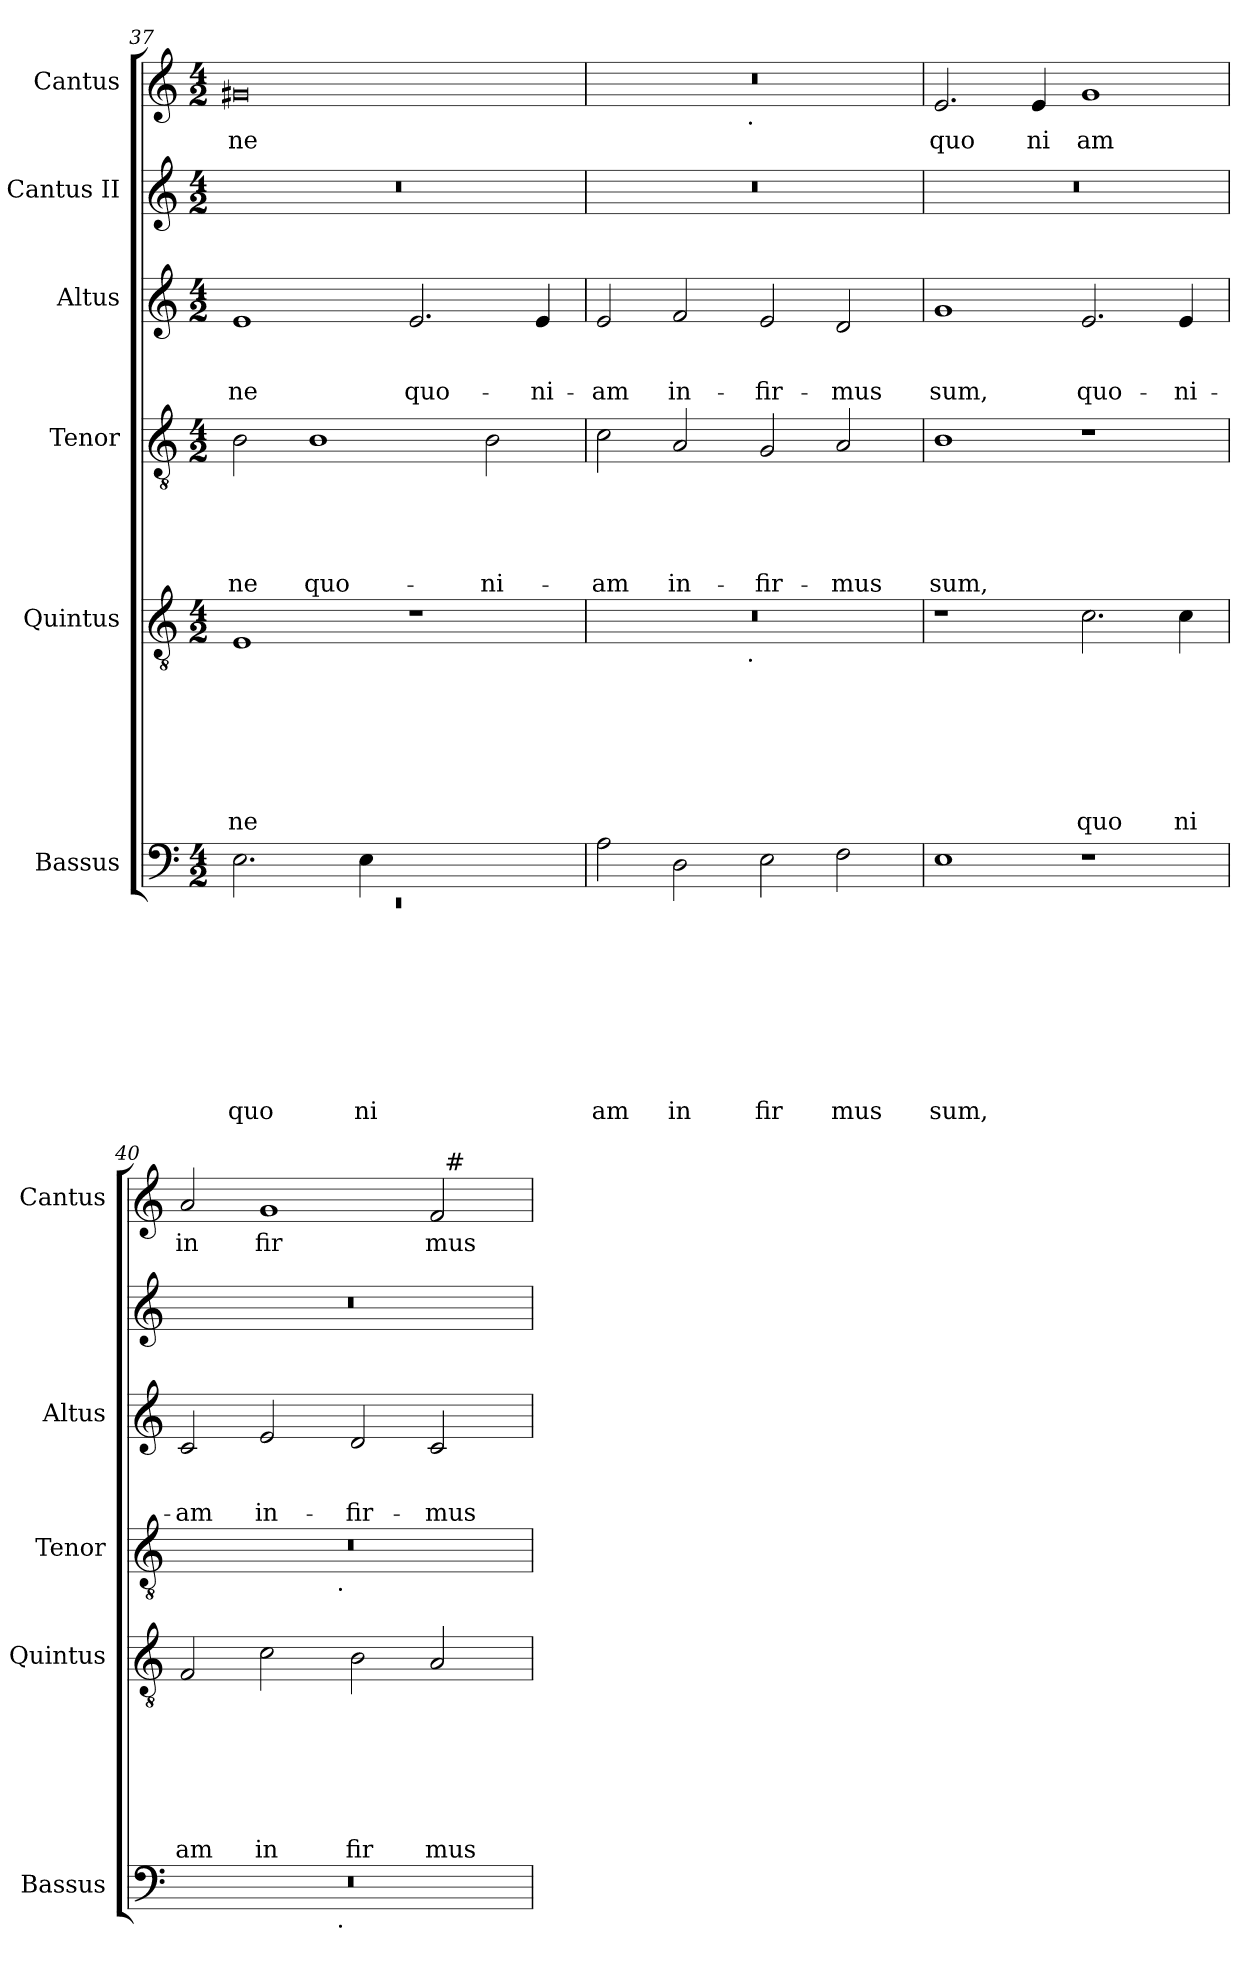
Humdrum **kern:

**kern	**text	**text	**text	**text	**text	**text	**text	**text	**text	**kern	**text	**text	**text	**text	**text	**text	**text	**kern	**text	**text	**text	**text	**text	**kern	**text	**text	**text	**kern	**kern	**text
*part6	*part6	*part6	*part6	*part6	*part6	*part6	*part6	*part6	*part6	*part5	*part5	*part5	*part5	*part5	*part5	*part5	*part5	*part4	*part4	*part4	*part4	*part4	*part4	*part3	*part3	*part3	*part3	*part2	*part1	*part1
*staff6	*staff6	*staff6	*staff6	*staff6	*staff6	*staff6	*staff6	*staff6	*staff6	*staff5	*staff5	*staff5	*staff5	*staff5	*staff5	*staff5	*staff5	*staff4	*staff4	*staff4	*staff4	*staff4	*staff4	*staff3	*staff3	*staff3	*staff3	*staff2	*staff1	*staff1
*I"Bassus	*	*	*	*	*	*	*	*	*	*I"Quintus	*	*	*	*	*	*	*	*I"Tenor	*	*	*	*	*	*I"Altus	*	*	*	*I"Cantus II	*I"Cantus	*
*I'Bassus	*	*	*	*	*	*	*	*	*	*I'Quintus	*	*	*	*	*	*	*	*I'Tenor	*	*	*	*	*	*I'Altus	*	*	*	*	*I'Cantus	*
*clefF4	*	*	*	*	*	*	*	*	*	*clefGv2	*	*	*	*	*	*	*	*clefGv2	*	*	*	*	*	*clefG2	*	*	*	*clefG2	*clefG2	*
*k[]	*	*	*	*	*	*	*	*	*	*k[]	*	*	*	*	*	*	*	*k[]	*	*	*	*	*	*k[]	*	*	*	*k[]	*k[]	*
*C:	*	*	*	*	*	*	*	*	*	*C:	*	*	*	*	*	*	*	*C:	*	*	*	*	*	*C:	*	*	*	*C:	*C:	*
*M4/2	*	*	*	*	*	*	*	*	*	*M4/2	*	*	*	*	*	*	*	*M4/2	*	*	*	*	*	*M4/2	*	*	*	*M4/2	*M4/2	*
=37	=37	=37	=37	=37	=37	=37	=37	=37	=37	=37	=37	=37	=37	=37	=37	=37	=37	=37	=37	=37	=37	=37	=37	=37	=37	=37	=37	=37	=37	=37
*^	*	*	*	*	*	*	*	*	*	*	*	*	*	*	*	*	*	*	*	*	*	*	*	*	*	*	*	*	*	*
!	!LO:N:vis=1	!	!	!	!	!	!	!	!	!LO:LY:b	!	!	!	!	!	!	!	!LO:LY:b	!	!	!	!	!	!LO:LY:b	!	!	!	!LO:LY:b	!	!	!LO:LY:b
*	*^	*	*	*	*	*	*	*	*	*	*	*	*	*	*	*	*	*	*	*	*	*	*	*	*	*	*	*	*	*	*
0ryy	0rEE	2.E\	.	.	.	.	.	.	.	.	quo	1E	.	.	.	.	.	.	ne	2B\	.	.	.	.	-ne	1e	.	.	-ne	0r	0g#X	ne
!	!	!	!	!	!	!	!	!	!	!	!	!	!	!	!	!	!	!	!	!	!	!	!	!	!LO:LY:b	!	!	!	!	!	!	!
.	.	.	.	.	.	.	.	.	.	.	.	.	.	.	.	.	.	.	.	1B	.	.	.	.	quo-	.	.	.	.	.	.	.
!	!	!	!	!	!	!	!	!	!	!	!LO:LY:b	!	!	!	!	!	!	!	!	!	!	!	!	!	!	!	!	!	!	!	!	!
.	.	4E\	.	.	.	.	.	.	.	.	ni	.	.	.	.	.	.	.	.	.	.	.	.	.	.	.	.	.	.	.	.	.
!	!	!	!	!	!	!	!	!	!	!	!	!	!	!	!	!	!	!	!	!	!	!	!	!	!	!	!	!	!LO:LY:b	!	!	!
.	.	1ryy	.	.	.	.	.	.	.	.	.	1r	.	.	.	.	.	.	.	.	.	.	.	.	.	2.e/	.	.	quo-	.	.	.
!	!	!	!	!	!	!	!	!	!	!	!	!	!	!	!	!	!	!	!	!	!	!	!	!	!LO:LY:b	!	!	!	!	!	!	!
.	.	.	.	.	.	.	.	.	.	.	.	.	.	.	.	.	.	.	.	2B\	.	.	.	.	-ni-	.	.	.	.	.	.	.
!	!	!	!	!	!	!	!	!	!	!	!	!	!	!	!	!	!	!	!	!	!	!	!	!	!	!	!	!	!LO:LY:b	!	!	!
.	.	.	.	.	.	.	.	.	.	.	.	.	.	.	.	.	.	.	.	.	.	.	.	.	.	4e/	.	.	-ni-	.	.	.
*v	*v	*v	*	*	*	*	*	*	*	*	*	*	*	*	*	*	*	*	*	*	*	*	*	*	*	*	*	*	*	*	*	*
=38	=38	=38	=38	=38	=38	=38	=38	=38	=38	=38	=38	=38	=38	=38	=38	=38	=38	=38	=38	=38	=38	=38	=38	=38	=38	=38	=38	=38	=38	=38
!	!	!	!	!	!	!	!	!	!LO:LY:b	!	!	!	!	!	!	!	!	!	!	!	!	!	!LO:LY:b	!	!	!	!LO:LY:b	!	!	!
*	*	*	*	*	*	*	*	*	*	*^	*	*	*	*	*	*	*	*	*	*	*	*	*	*	*	*	*	*	*^	*
2A\	.	.	.	.	.	.	.	.	am	0r	2ryy	.	.	.	.	.	.	.	2c\	.	.	.	.	-am	2e/	.	.	-am	0r	0r	2ryy	.
!	!	!	!	!	!	!	!	!	!LO:LY:b	!	!	!	!	!	!	!	!	!	!	!	!	!	!	!LO:LY:b	!	!	!	!LO:LY:b	!	!	!	!
2D\	.	.	.	.	.	.	.	.	in	.	4...ryy	.	.	.	.	.	.	.	2A/	.	.	.	.	in-	2f/	.	.	in-	.	.	4...ryy	.
!	!	!	!	!	!	!	!	!	!	!	!	!	!	!	!	!	!	!	!	!	!	!	!	!	!	!	!	!	!	!	!LO:TX:b:t=.	!
!	!	!	!	!	!	!	!	!	!	!	!LO:TX:b:t=.	!	!	!	!	!	!	!	!	!	!	!	!	!	!	!	!	!	!	!	!	!
.	.	.	.	.	.	.	.	.	.	.	1ryy	.	.	.	.	.	.	.	.	.	.	.	.	.	.	.	.	.	.	.	1ryy	.
!	!	!	!	!	!	!	!	!	!LO:LY:b	!	!	!	!	!	!	!	!	!	!	!	!	!	!	!LO:LY:b	!	!	!	!LO:LY:b	!	!	!	!
2E\	.	.	.	.	.	.	.	.	fir	.	.	.	.	.	.	.	.	.	2G/	.	.	.	.	-fir-	2e/	.	.	-fir-	.	.	.	.
!	!	!	!	!	!	!	!	!	!LO:LY:b	!	!	!	!	!	!	!	!	!	!	!	!	!	!	!LO:LY:b	!	!	!	!LO:LY:b	!	!	!	!
2F\	.	.	.	.	.	.	.	.	mus	.	.	.	.	.	.	.	.	.	2A/	.	.	.	.	-mus	2d/	.	.	-mus	.	.	.	.
.	.	.	.	.	.	.	.	.	.	.	32ryy	.	.	.	.	.	.	.	.	.	.	.	.	.	.	.	.	.	.	.	32ryy	.
=39	=39	=39	=39	=39	=39	=39	=39	=39	=39	=39	=39	=39	=39	=39	=39	=39	=39	=39	=39	=39	=39	=39	=39	=39	=39	=39	=39	=39	=39	=39	=39	=39
!	!	!	!	!	!	!	!	!	!LO:LY:b	!	!	!	!	!	!	!	!	!	!	!	!	!	!	!LO:LY:b	!	!	!	!LO:LY:b	!	!	!	!LO:LY:b
*	*	*	*	*	*	*	*	*	*	*v	*v	*	*	*	*	*	*	*	*	*	*	*	*	*	*	*	*	*	*	*v	*v	*
1E	.	.	.	.	.	.	.	.	sum,	1r	.	.	.	.	.	.	.	1B	.	.	.	.	sum,	1g	.	.	sum,	0r	2.e/	quo
!	!	!	!	!	!	!	!	!	!	!	!	!	!	!	!	!	!	!	!	!	!	!	!	!	!	!	!	!	!	!LO:LY:b
.	.	.	.	.	.	.	.	.	.	.	.	.	.	.	.	.	.	.	.	.	.	.	.	.	.	.	.	.	4e/	ni
!	!	!	!	!	!	!	!	!	!	!	!	!	!	!	!	!	!LO:LY:b	!	!	!	!	!	!	!	!	!	!LO:LY:b	!	!	!LO:LY:b
1r	.	.	.	.	.	.	.	.	.	2.c\	.	.	.	.	.	.	quo	1r	.	.	.	.	.	2.e/	.	.	quo-	.	1g	am
!	!	!	!	!	!	!	!	!	!	!	!	!	!	!	!	!	!LO:LY:b	!	!	!	!	!	!	!	!	!	!LO:LY:b	!	!	!
.	.	.	.	.	.	.	.	.	.	4c\	.	.	.	.	.	.	ni	.	.	.	.	.	.	4e/	.	.	-ni-	.	.	.
=40	=40	=40	=40	=40	=40	=40	=40	=40	=40	=40	=40	=40	=40	=40	=40	=40	=40	=40	=40	=40	=40	=40	=40	=40	=40	=40	=40	=40	=40	=40
!	!	!	!	!	!	!	!	!	!	!	!	!	!	!	!	!	!LO:LY:b	!	!	!	!	!	!	!	!	!	!LO:LY:b	!	!	!LO:LY:b
*^	*	*	*	*	*	*	*	*	*	*	*	*	*	*	*	*	*	*^	*	*	*	*	*	*	*	*	*	*	*^	*
0r	2ryy	.	.	.	.	.	.	.	.	.	2F/	.	.	.	.	.	.	am	0r	2ryy	.	.	.	.	.	2c/	.	.	-am	0r	2a/	1ryy	in
!	!	!	!	!	!	!	!	!	!	!	!	!	!	!	!	!	!	!LO:LY:b	!	!	!	!	!	!	!	!	!	!	!LO:LY:b	!	!	!	!LO:LY:b
.	4...ryy	.	.	.	.	.	.	.	.	.	2c\	.	.	.	.	.	.	in	.	4...ryy	.	.	.	.	.	2e/	.	.	in-	.	1g	.	fir
!	!	!	!	!	!	!	!	!	!	!	!	!	!	!	!	!	!	!	!	!LO:TX:b:t=.	!	!	!	!	!	!	!	!	!	!	!	!	!
!	!LO:TX:b:t=.	!	!	!	!	!	!	!	!	!	!	!	!	!	!	!	!	!	!	!	!	!	!	!	!	!	!	!	!	!	!	!	!
.	1ryy	.	.	.	.	.	.	.	.	.	.	.	.	.	.	.	.	.	.	1ryy	.	.	.	.	.	.	.	.	.	.	.	.	.
!	!	!	!	!	!	!	!	!	!	!	!	!	!	!	!	!	!	!LO:LY:b	!	!	!	!	!	!	!	!	!	!	!LO:LY:b	!	!	!	!
.	.	.	.	.	.	.	.	.	.	.	2B\	.	.	.	.	.	.	fir	.	.	.	.	.	.	.	2d/	.	.	-fir-	.	.	2ryy	.
!	!	!	!	!	!	!	!	!	!	!	!	!	!	!	!	!	!	!LO:LY:b	!	!	!	!	!	!	!	!	!	!	!LO:LY:b	!	!	!	!LO:LY:b
.	.	.	.	.	.	.	.	.	.	.	2A/	.	.	.	.	.	.	mus	.	.	.	.	.	.	.	2c/	.	.	-mus	.	2f/	32ryy	mus
!	!	!	!	!	!	!	!	!	!	!	!	!	!	!	!	!	!	!	!	!	!	!	!	!	!	!	!	!	!	!	!	!LO:TX:a:t=#	!
.	.	.	.	.	.	.	.	.	.	.	.	.	.	.	.	.	.	.	.	.	.	.	.	.	.	.	.	.	.	.	.	4...ryy	.
.	32ryy	.	.	.	.	.	.	.	.	.	.	.	.	.	.	.	.	.	.	32ryy	.	.	.	.	.	.	.	.	.	.	.	.	.
*v	*v	*	*	*	*	*	*	*	*	*	*	*	*	*	*	*	*	*	*v	*v	*	*	*	*	*	*	*	*	*	*	*v	*v	*
=	=	=	=	=	=	=	=	=	=	=	=	=	=	=	=	=	=	=	=	=	=	=	=	=	=	=	=	=	=	=
*-	*-	*-	*-	*-	*-	*-	*-	*-	*-	*-	*-	*-	*-	*-	*-	*-	*-	*-	*-	*-	*-	*-	*-	*-	*-	*-	*-	*-	*-	*-
